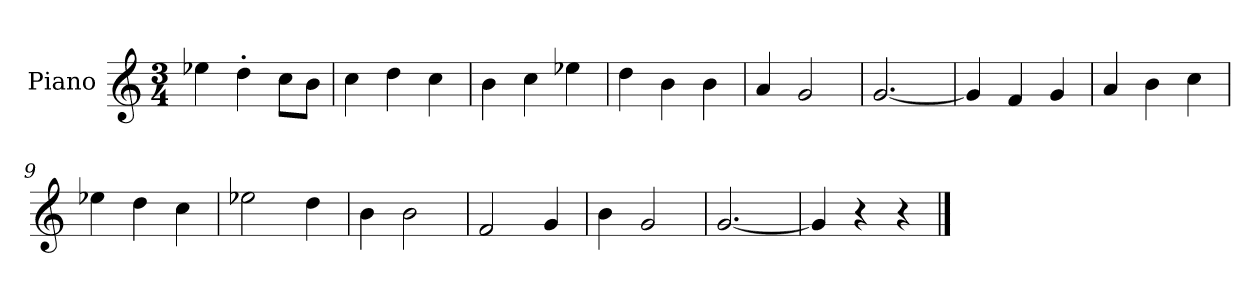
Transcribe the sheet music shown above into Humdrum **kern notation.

**kern
*part1
*staff1
*I"Piano
*I'P-no
*clefG2
*k[]
*M3/4
*MM178
=1
4ee-X\
4dd'\
8cc\L
8b\J
=2
4cc\
4dd\
4cc\
=3
4b\
4cc\
4ee-X\
=4
4dd\
4b\
4b\
=5
4a/
2g/
=6
[2.g/
=7
4g/]
4f/
4g/
=8
4a/
4b\
4cc\
=9
4ee-X\
4dd\
4cc\
=10
2ee-X\
4dd\
=11
4b\
2b\
!!LO:LB:g=z
=12
2f/
4g/
=13
4b\
2g/
=14
[2.g/
=15
4g/]
4r
4r
==
*-
